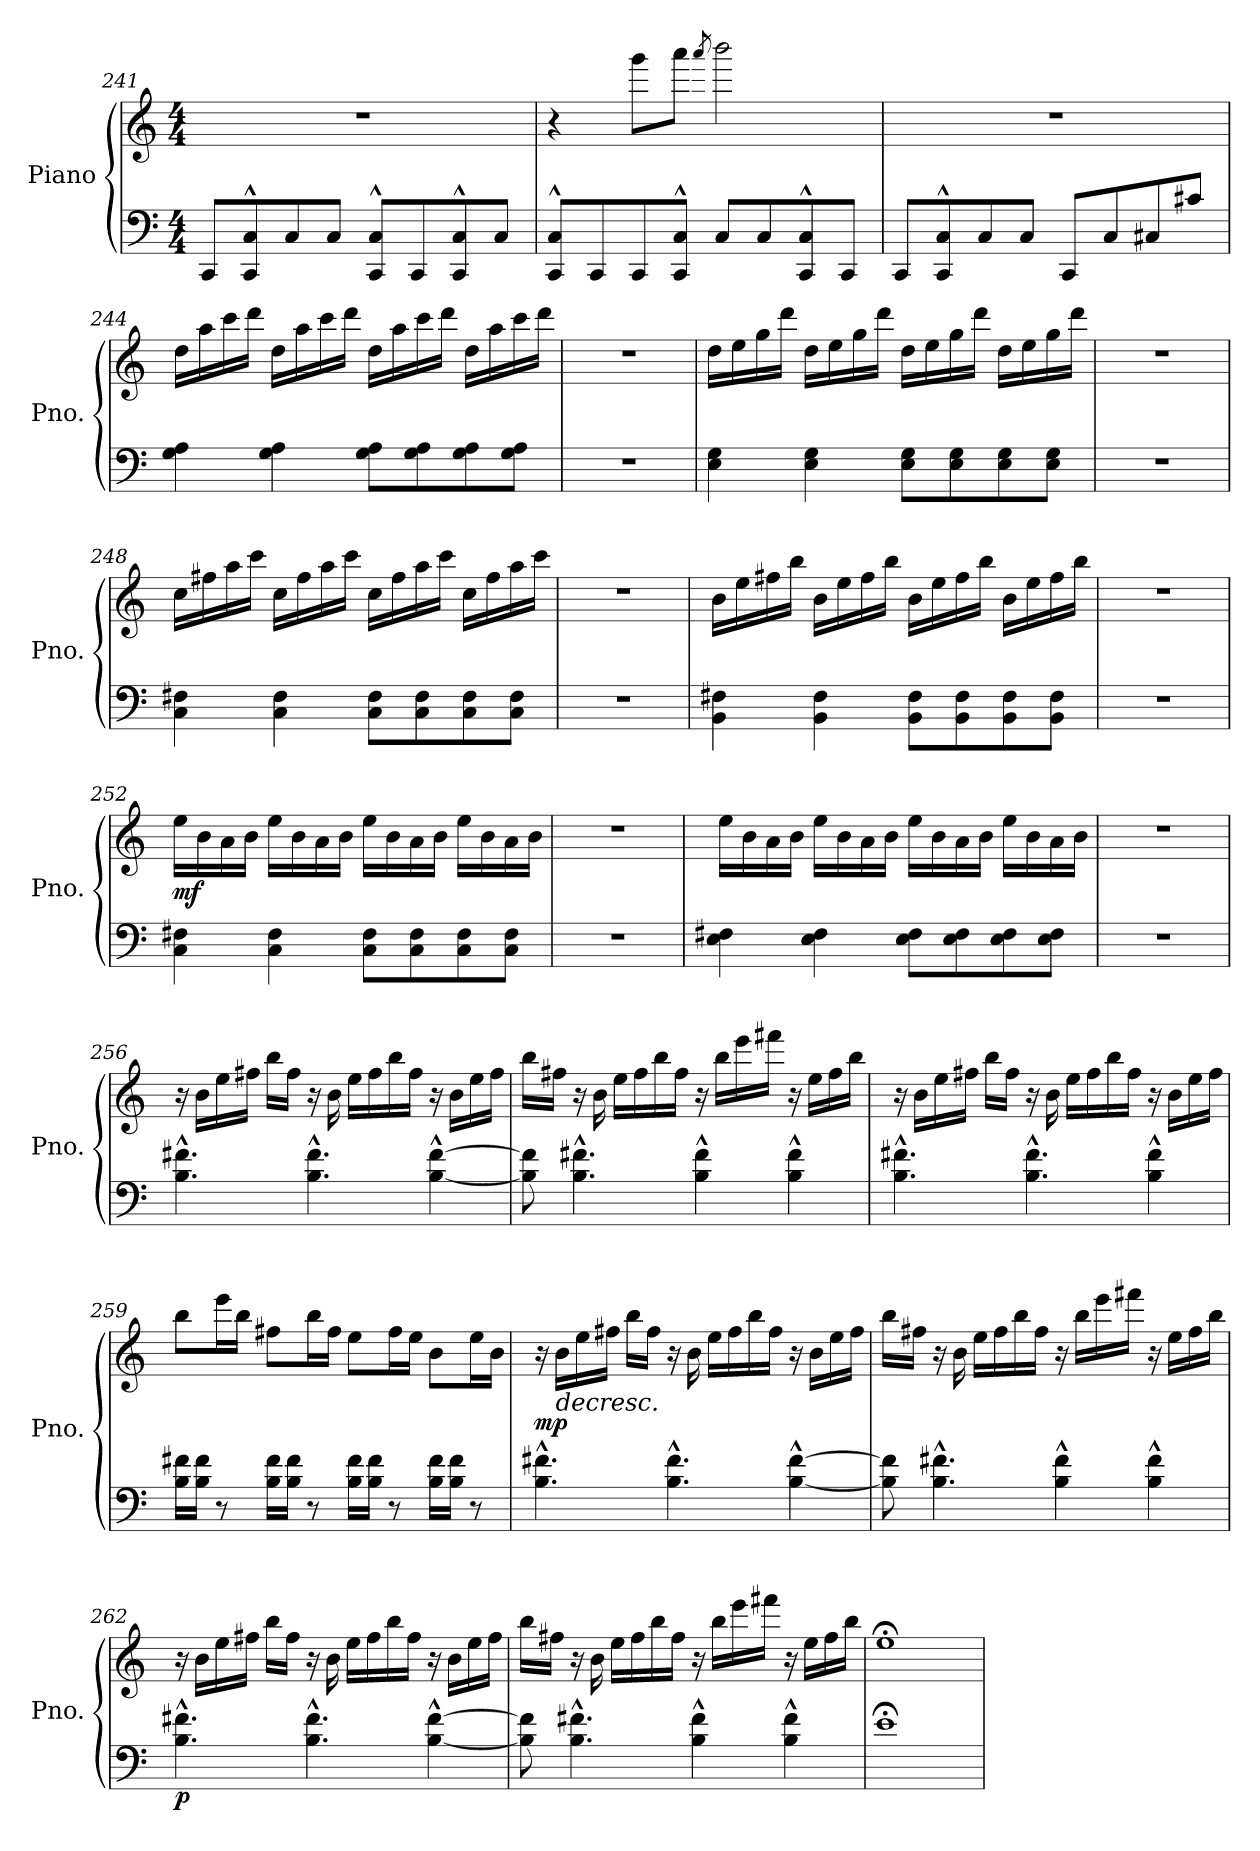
**kern	**kern	**dynam
*part1	*part1	*part1
*staff2	*staff1	*staff1/2
*I"Piano	*	*
*I'Pno.	*	*
*clefF4	*clefG2	*
*k[]	*k[]	*
*M4/4	*M4/4	*
=241	=241	=241
8CC/L	1r	.
8CC/^^ 8C/^^	.	.
8C/	.	.
8C/J	.	.
8CC/^^ 8C/^^L	.	.
8CC/	.	.
8CC/^^ 8C/^^	.	.
8C/J	.	.
!!LO:LB:g=z
=242	=242	=242
8CC/^^ 8C/^^L	4r	.
8CC/	.	.
8CC/	8ggg\L	.
8CC/^^ 8C/^^J	8aaa\J	.
.	8qaaa/	.
8C/L	2bbb\	.
8C/	.	.
8CC/^^ 8C/^^	.	.
8CC/J	.	.
=243	=243	=243
8CC/L	1r	.
8CC/^^ 8C/^^	.	.
8C/	.	.
8C/J	.	.
8CC/L	.	.
8C/	.	.
8C#X/	.	.
8c#X/J	.	.
=244	=244	=244
4G\ 4A\	16dd\LL	.
.	16aa\	.
.	16ccc\	.
.	16ddd\JJ	.
4G\ 4A\	16dd\LL	.
.	16aa\	.
.	16ccc\	.
.	16ddd\JJ	.
8G\ 8A\L	16dd\LL	.
.	16aa\	.
8G\ 8A\	16ccc\	.
.	16ddd\JJ	.
8G\ 8A\	16dd\LL	.
.	16aa\	.
8G\ 8A\J	16ccc\	.
.	16ddd\JJ	.
=245	=245	=245
1r	1r	.
!!LO:LB:g=z
=246	=246	=246
4E\ 4G\	16dd\LL	.
.	16ee\	.
.	16gg\	.
.	16ddd\JJ	.
4E\ 4G\	16dd\LL	.
.	16ee\	.
.	16gg\	.
.	16ddd\JJ	.
8E\ 8G\L	16dd\LL	.
.	16ee\	.
8E\ 8G\	16gg\	.
.	16ddd\JJ	.
8E\ 8G\	16dd\LL	.
.	16ee\	.
8E\ 8G\J	16gg\	.
.	16ddd\JJ	.
=247	=247	=247
1r	1r	.
=248	=248	=248
4C\ 4F#X\	16cc\LL	.
.	16ff#X\	.
.	16aa\	.
.	16ccc\JJ	.
4C\ 4F#\	16cc\LL	.
.	16ff#\	.
.	16aa\	.
.	16ccc\JJ	.
8C\ 8F#\L	16cc\LL	.
.	16ff#\	.
8C\ 8F#\	16aa\	.
.	16ccc\JJ	.
8C\ 8F#\	16cc\LL	.
.	16ff#\	.
8C\ 8F#\J	16aa\	.
.	16ccc\JJ	.
=249	=249	=249
1r	1r	.
!!LO:PB:g=z
=250	=250	=250
4BB\ 4F#X\	16b\LL	.
.	16ee\	.
.	16ff#X\	.
.	16bb\JJ	.
4BB\ 4F#\	16b\LL	.
.	16ee\	.
.	16ff#\	.
.	16bb\JJ	.
8BB\ 8F#\L	16b\LL	.
.	16ee\	.
8BB\ 8F#\	16ff#\	.
.	16bb\JJ	.
8BB\ 8F#\	16b\LL	.
.	16ee\	.
8BB\ 8F#\J	16ff#\	.
.	16bb\JJ	.
=251	=251	=251
1r	1r	.
=252	=252	=252
!	!	!LO:DY:b
4C\ 4F#X\	16ee\LL	mf
.	16b\	.
.	16a\	.
.	16b\JJ	.
4C\ 4F#\	16ee\LL	.
.	16b\	.
.	16a\	.
.	16b\JJ	.
8C\ 8F#\L	16ee\LL	.
.	16b\	.
8C\ 8F#\	16a\	.
.	16b\JJ	.
8C\ 8F#\	16ee\LL	.
.	16b\	.
8C\ 8F#\J	16a\	.
.	16b\JJ	.
=253	=253	=253
1r	1r	.
!!LO:LB:g=z
=254	=254	=254
4E\ 4F#X\	16ee\LL	.
.	16b\	.
.	16a\	.
.	16b\JJ	.
4E\ 4F#\	16ee\LL	.
.	16b\	.
.	16a\	.
.	16b\JJ	.
8E\ 8F#\L	16ee\LL	.
.	16b\	.
8E\ 8F#\	16a\	.
.	16b\JJ	.
8E\ 8F#\	16ee\LL	.
.	16b\	.
8E\ 8F#\J	16a\	.
.	16b\JJ	.
=255	=255	=255
1r	1r	.
=256	=256	=256
4.B\^^ 4.f#X\^^	16r	.
.	16b\LL	.
.	16ee\	.
.	16ff#X\JJ	.
.	16bb\LL	.
.	16ff#\JJ	.
4.B\^^ 4.f#\^^	16r	.
.	16b\	.
.	16ee\LL	.
.	16ff#\	.
.	16bb\	.
.	16ff#\JJ	.
[4B\^^ [4f#\^^	16r	.
.	16b\LL	.
.	16ee\	.
.	16ff#\JJ	.
!!LO:LB:g=z
=257	=257	=257
8B\] 8f#\]	16bb\LL	.
.	16ff#X\JJ	.
4.B\^^ 4.f#X\^^	16r	.
.	16b\	.
.	16ee\LL	.
.	16ff#\	.
.	16bb\	.
.	16ff#\JJ	.
4B\^^ 4f#\^^	16r	.
.	16bb\LL	.
.	16eee\	.
.	16fff#X\JJ	.
4B\^^ 4f#\^^	16r	.
.	16ee\LL	.
.	16ff#\	.
.	16bb\JJ	.
=258	=258	=258
4.B\^^ 4.f#X\^^	16r	.
.	16b\LL	.
.	16ee\	.
.	16ff#X\JJ	.
.	16bb\LL	.
.	16ff#\JJ	.
4.B\^^ 4.f#\^^	16r	.
.	16b\	.
.	16ee\LL	.
.	16ff#\	.
.	16bb\	.
.	16ff#\JJ	.
4B\^^ 4f#\^^	16r	.
.	16b\LL	.
.	16ee\	.
.	16ff#\JJ	.
!!LO:LB:g=z
=259	=259	=259
16B\ 16f#X\LL	8bb\L	.
16B\ 16f#\JJ	.	.
8r	16eee\L	.
.	16bb\JJ	.
16B\ 16f#\LL	8ff#X\L	.
16B\ 16f#\JJ	.	.
8r	16bb\L	.
.	16ff#\JJ	.
16B\ 16f#\LL	8ee\L	.
16B\ 16f#\JJ	.	.
8r	16ff#\L	.
.	16ee\JJ	.
16B\ 16f#\LL	8b\L	.
16B\ 16f#\JJ	.	.
8r	16ee\L	.
.	16b\JJ	.
=260	=260	=260
!	!	!LO:DY:a=2
4.B\^^ 4.f#X\^^	16r	mp
!	!	!LO:HP:b
.	16b\LL	>
.	16ee\	.
.	16ff#X\JJ	.
.	16bb\LL	.
.	16ff#\JJ	.
4.B\^^ 4.f#\^^	16r	.
.	16b\	.
.	16ee\LL	.
.	16ff#\	.
.	16bb\	.
.	16ff#\JJ	.
[4B\^^ [4f#\^^	16r	.
.	16b\LL	.
.	16ee\	.
.	16ff#\JJ	.
!!LO:LB:g=z
=261	=261	=261
8B\] 8f#\]	16bb\LL	.
.	16ff#X\JJ	.
4.B\^^ 4.f#X\^^	16r	.
.	16b\	.
.	16ee\LL	.
.	16ff#\	.
.	16bb\	.
.	16ff#\JJ	.
4B\^^ 4f#\^^	16r	.
.	16bb\LL	.
.	16eee\	.
.	16fff#X\JJ	.
4B\^^ 4f#\^^	16r	.
.	16ee\LL	.
.	16ff#\	.
.	16bb\JJ	.
=262	=262	=262
!	!	!LO:DY:b=2
4.B\^^ 4.f#X\^^	16r	p
.	16b\LL	.
.	16ee\	.
.	16ff#X\JJ	.
.	16bb\LL	.
.	16ff#\JJ	.
4.B\^^ 4.f#\^^	16r	.
.	16b\	.
.	16ee\LL	.
.	16ff#\	.
.	16bb\	.
.	16ff#\JJ	.
[4B\^^ [4f#\^^	16r	.
.	16b\LL	.
.	16ee\	.
.	16ff#\JJ	.
!!LO:PB:g=z
=263	=263	=263
8B\] 8f#\]	16bb\LL	.
.	16ff#X\JJ	.
4.B\^^ 4.f#X\^^	16r	.
.	16b\	.
.	16ee\LL	.
.	16ff#\	.
.	16bb\	.
.	16ff#\JJ	.
4B\^^ 4f#\^^	16r	.
.	16bb\LL	.
.	16eee\	.
.	16fff#X\JJ	.
4B\^^ 4f#\^^	16r	.
.	16ee\LL	.
.	16ff#\	.
.	16bb\JJ	.
=264	=264	=264
*	*MM80	*
1e;<	1ee;<	.
.	.	]
=	=	=
*-	*-	*-
